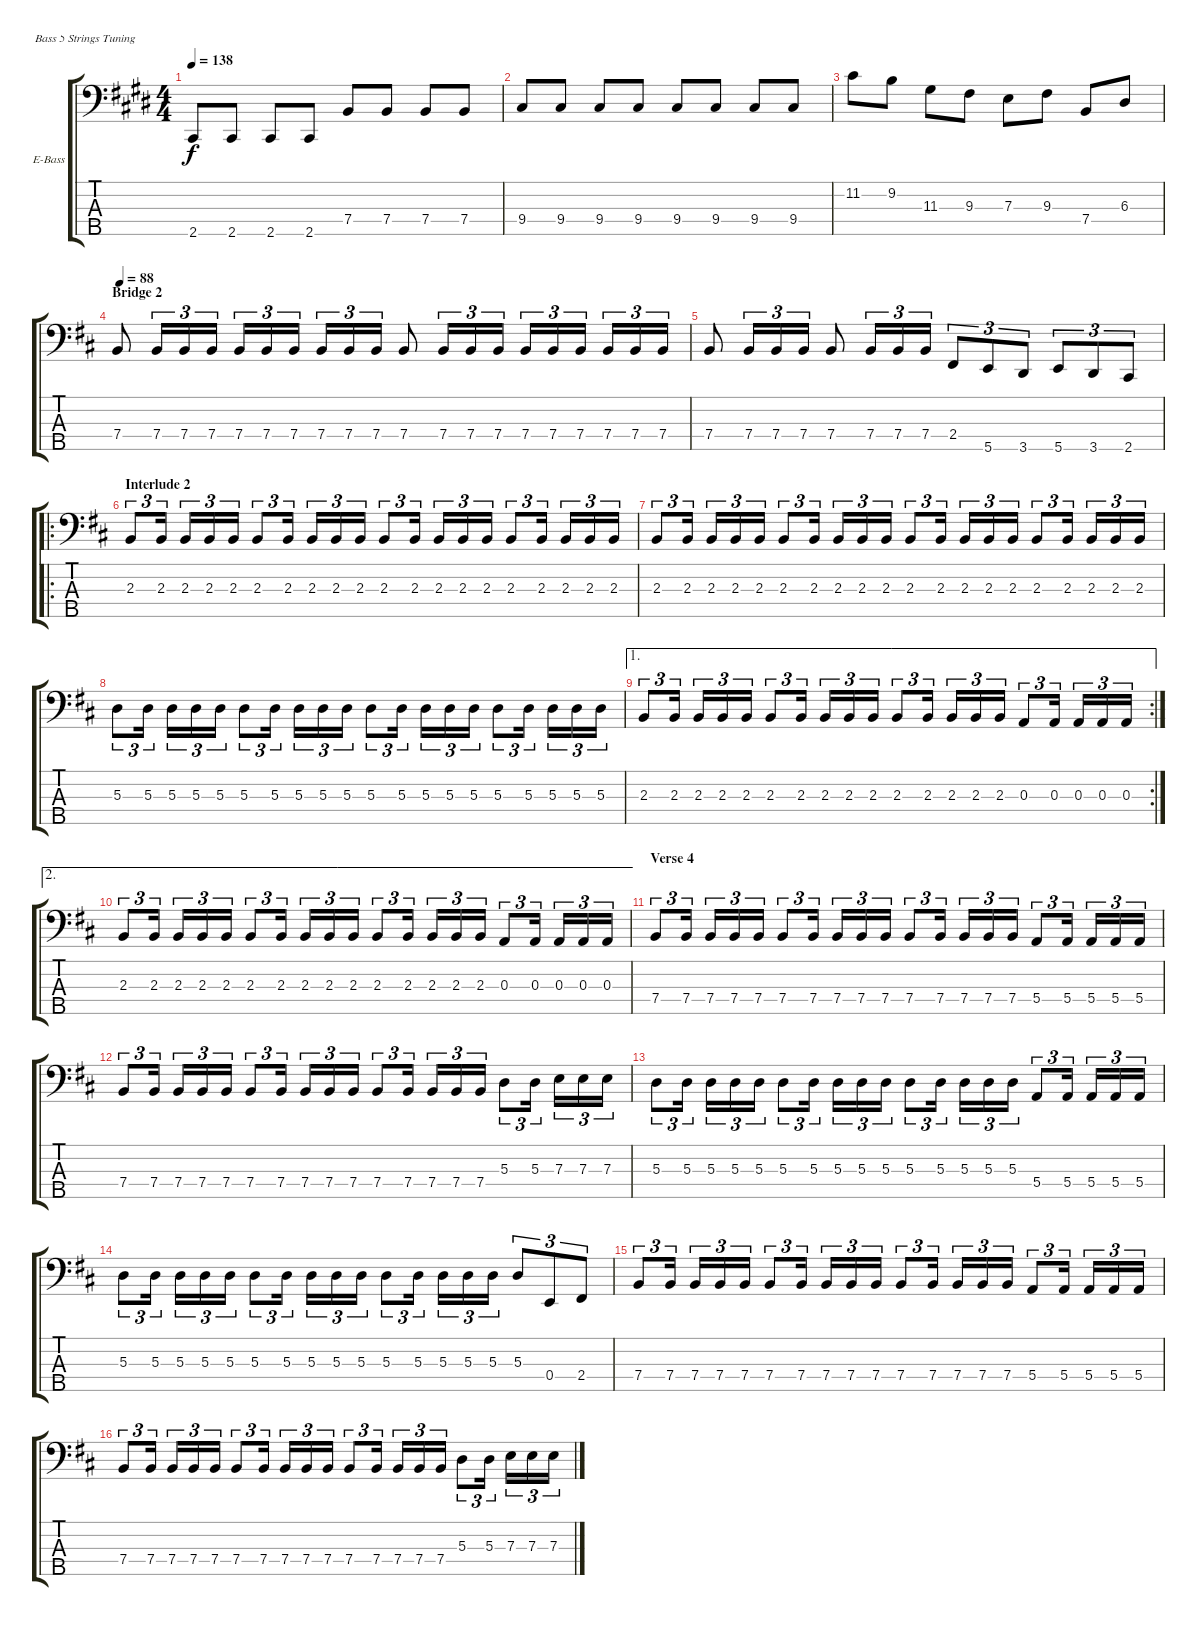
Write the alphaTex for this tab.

\defaultSystemsLayout 4
\bracketExtendMode groupsimilarinstruments
\firstSystemTrackNameOrientation horizontal
\otherSystemsTrackNameOrientation horizontal
\track ("Electric Bass" "E-Bass") {instrument electricbassfinger}
\staff {score tabs}
\tuning (G2 D2 A1 E1 B0)
\ts (4 4)
\tempo 138
\clef f4
\ks e
2.5.8{dy f} 2.5.8 2.5.8 2.5.8 7.4.8 7.4.8 7.4.8 7.4.8 |
9.4.8 9.4.8 9.4.8 9.4.8 9.4.8 9.4.8 9.4.8 9.4.8 |
11.2.8 9.2.8 11.3.8 9.3.8 7.3.8 9.3.8 7.4.8 6.3.8 |
\section ("" "Bridge 2")
\tempo (88 0.00625)
\ks d
7.4.8 7.4.16{tu (3 2)} 7.4.16{tu (3 2)} 7.4.16{tu (3 2)} 7.4.16{tu (3 2)} 7.4.16{tu (3 2)} 7.4.16{tu (3 2)} 7.4.16{tu (3 2)} 7.4.16{tu (3 2)} 7.4.16{tu (3 2)} 7.4.8 7.4.16{tu (3 2)} 7.4.16{tu (3 2)} 7.4.16{tu (3 2)} 7.4.16{tu (3 2)} 7.4.16{tu (3 2)} 7.4.16{tu (3 2)} 7.4.16{tu (3 2)} 7.4.16{tu (3 2)} 7.4.16{tu (3 2)} |
7.4.8 7.4.16{tu (3 2)} 7.4.16{tu (3 2)} 7.4.16{tu (3 2)} 7.4.8 7.4.16{tu (3 2)} 7.4.16{tu (3 2)} 7.4.16{tu (3 2)} 2.4.8{tu (3 2)} 5.5.8{tu (3 2)} 3.5.8{tu (3 2)} 5.5.8{tu (3 2)} 3.5.8{tu (3 2)} 2.5.8{tu (3 2)} |
\ro
\section ("" "Interlude 2")
2.3.8{tu (3 2)} 2.3.16{tu (3 2)} 2.3.16{tu (3 2)} 2.3.16{tu (3 2)} 2.3.16{tu (3 2)} 2.3.8{tu (3 2)} 2.3.16{tu (3 2)} 2.3.16{tu (3 2)} 2.3.16{tu (3 2)} 2.3.16{tu (3 2)} 2.3.8{tu (3 2)} 2.3.16{tu (3 2)} 2.3.16{tu (3 2)} 2.3.16{tu (3 2)} 2.3.16{tu (3 2)} 2.3.8{tu (3 2)} 2.3.16{tu (3 2)} 2.3.16{tu (3 2)} 2.3.16{tu (3 2)} 2.3.16{tu (3 2)} |
2.3.8{tu (3 2)} 2.3.16{tu (3 2)} 2.3.16{tu (3 2)} 2.3.16{tu (3 2)} 2.3.16{tu (3 2)} 2.3.8{tu (3 2)} 2.3.16{tu (3 2)} 2.3.16{tu (3 2)} 2.3.16{tu (3 2)} 2.3.16{tu (3 2)} 2.3.8{tu (3 2)} 2.3.16{tu (3 2)} 2.3.16{tu (3 2)} 2.3.16{tu (3 2)} 2.3.16{tu (3 2)} 2.3.8{tu (3 2)} 2.3.16{tu (3 2)} 2.3.16{tu (3 2)} 2.3.16{tu (3 2)} 2.3.16{tu (3 2)} |
5.3.8{tu (3 2)} 5.3.16{tu (3 2)} 5.3.16{tu (3 2)} 5.3.16{tu (3 2)} 5.3.16{tu (3 2)} 5.3.8{tu (3 2)} 5.3.16{tu (3 2)} 5.3.16{tu (3 2)} 5.3.16{tu (3 2)} 5.3.16{tu (3 2)} 5.3.8{tu (3 2)} 5.3.16{tu (3 2)} 5.3.16{tu (3 2)} 5.3.16{tu (3 2)} 5.3.16{tu (3 2)} 5.3.8{tu (3 2)} 5.3.16{tu (3 2)} 5.3.16{tu (3 2)} 5.3.16{tu (3 2)} 5.3.16{tu (3 2)} |
\ae 1
\rc 2
2.3.8{tu (3 2)} 2.3.16{tu (3 2)} 2.3.16{tu (3 2)} 2.3.16{tu (3 2)} 2.3.16{tu (3 2)} 2.3.8{tu (3 2)} 2.3.16{tu (3 2)} 2.3.16{tu (3 2)} 2.3.16{tu (3 2)} 2.3.16{tu (3 2)} 2.3.8{tu (3 2)} 2.3.16{tu (3 2)} 2.3.16{tu (3 2)} 2.3.16{tu (3 2)} 2.3.16{tu (3 2)} 0.3.8{tu (3 2)} 0.3.16{tu (3 2)} 0.3.16{tu (3 2)} 0.3.16{tu (3 2)} 0.3.16{tu (3 2)} |
\ae 2
2.3.8{tu (3 2)} 2.3.16{tu (3 2)} 2.3.16{tu (3 2)} 2.3.16{tu (3 2)} 2.3.16{tu (3 2)} 2.3.8{tu (3 2)} 2.3.16{tu (3 2)} 2.3.16{tu (3 2)} 2.3.16{tu (3 2)} 2.3.16{tu (3 2)} 2.3.8{tu (3 2)} 2.3.16{tu (3 2)} 2.3.16{tu (3 2)} 2.3.16{tu (3 2)} 2.3.16{tu (3 2)} 0.3.8{tu (3 2)} 0.3.16{tu (3 2)} 0.3.16{tu (3 2)} 0.3.16{tu (3 2)} 0.3.16{tu (3 2)} |
\section ("" "Verse 4")
7.4.8{tu (3 2)} 7.4.16{tu (3 2)} 7.4.16{tu (3 2)} 7.4.16{tu (3 2)} 7.4.16{tu (3 2)} 7.4.8{tu (3 2)} 7.4.16{tu (3 2)} 7.4.16{tu (3 2)} 7.4.16{tu (3 2)} 7.4.16{tu (3 2)} 7.4.8{tu (3 2)} 7.4.16{tu (3 2)} 7.4.16{tu (3 2)} 7.4.16{tu (3 2)} 7.4.16{tu (3 2)} 5.4.8{tu (3 2)} 5.4.16{tu (3 2)} 5.4.16{tu (3 2)} 5.4.16{tu (3 2)} 5.4.16{tu (3 2)} |
7.4.8{tu (3 2)} 7.4.16{tu (3 2)} 7.4.16{tu (3 2)} 7.4.16{tu (3 2)} 7.4.16{tu (3 2)} 7.4.8{tu (3 2)} 7.4.16{tu (3 2)} 7.4.16{tu (3 2)} 7.4.16{tu (3 2)} 7.4.16{tu (3 2)} 7.4.8{tu (3 2)} 7.4.16{tu (3 2)} 7.4.16{tu (3 2)} 7.4.16{tu (3 2)} 7.4.16{tu (3 2)} 5.3.8{tu (3 2)} 5.3.16{tu (3 2)} 7.3.16{tu (3 2)} 7.3.16{tu (3 2)} 7.3.16{tu (3 2)} |
5.3.8{tu (3 2)} 5.3.16{tu (3 2)} 5.3.16{tu (3 2)} 5.3.16{tu (3 2)} 5.3.16{tu (3 2)} 5.3.8{tu (3 2)} 5.3.16{tu (3 2)} 5.3.16{tu (3 2)} 5.3.16{tu (3 2)} 5.3.16{tu (3 2)} 5.3.8{tu (3 2)} 5.3.16{tu (3 2)} 5.3.16{tu (3 2)} 5.3.16{tu (3 2)} 5.3.16{tu (3 2)} 5.4.8{tu (3 2)} 5.4.16{tu (3 2)} 5.4.16{tu (3 2)} 5.4.16{tu (3 2)} 5.4.16{tu (3 2)} |
5.3.8{tu (3 2)} 5.3.16{tu (3 2)} 5.3.16{tu (3 2)} 5.3.16{tu (3 2)} 5.3.16{tu (3 2)} 5.3.8{tu (3 2)} 5.3.16{tu (3 2)} 5.3.16{tu (3 2)} 5.3.16{tu (3 2)} 5.3.16{tu (3 2)} 5.3.8{tu (3 2)} 5.3.16{tu (3 2)} 5.3.16{tu (3 2)} 5.3.16{tu (3 2)} 5.3.16{tu (3 2)} 5.3.8{tu (3 2)} 0.4.8{tu (3 2)} 2.4.8{tu (3 2)} |
7.4.8{tu (3 2)} 7.4.16{tu (3 2)} 7.4.16{tu (3 2)} 7.4.16{tu (3 2)} 7.4.16{tu (3 2)} 7.4.8{tu (3 2)} 7.4.16{tu (3 2)} 7.4.16{tu (3 2)} 7.4.16{tu (3 2)} 7.4.16{tu (3 2)} 7.4.8{tu (3 2)} 7.4.16{tu (3 2)} 7.4.16{tu (3 2)} 7.4.16{tu (3 2)} 7.4.16{tu (3 2)} 5.4.8{tu (3 2)} 5.4.16{tu (3 2)} 5.4.16{tu (3 2)} 5.4.16{tu (3 2)} 5.4.16{tu (3 2)} |
7.4.8{tu (3 2)} 7.4.16{tu (3 2)} 7.4.16{tu (3 2)} 7.4.16{tu (3 2)} 7.4.16{tu (3 2)} 7.4.8{tu (3 2)} 7.4.16{tu (3 2)} 7.4.16{tu (3 2)} 7.4.16{tu (3 2)} 7.4.16{tu (3 2)} 7.4.8{tu (3 2)} 7.4.16{tu (3 2)} 7.4.16{tu (3 2)} 7.4.16{tu (3 2)} 7.4.16{tu (3 2)} 5.3.8{tu (3 2)} 5.3.16{tu (3 2)} 7.3.16{tu (3 2)} 7.3.16{tu (3 2)} 7.3.16{tu (3 2)}
